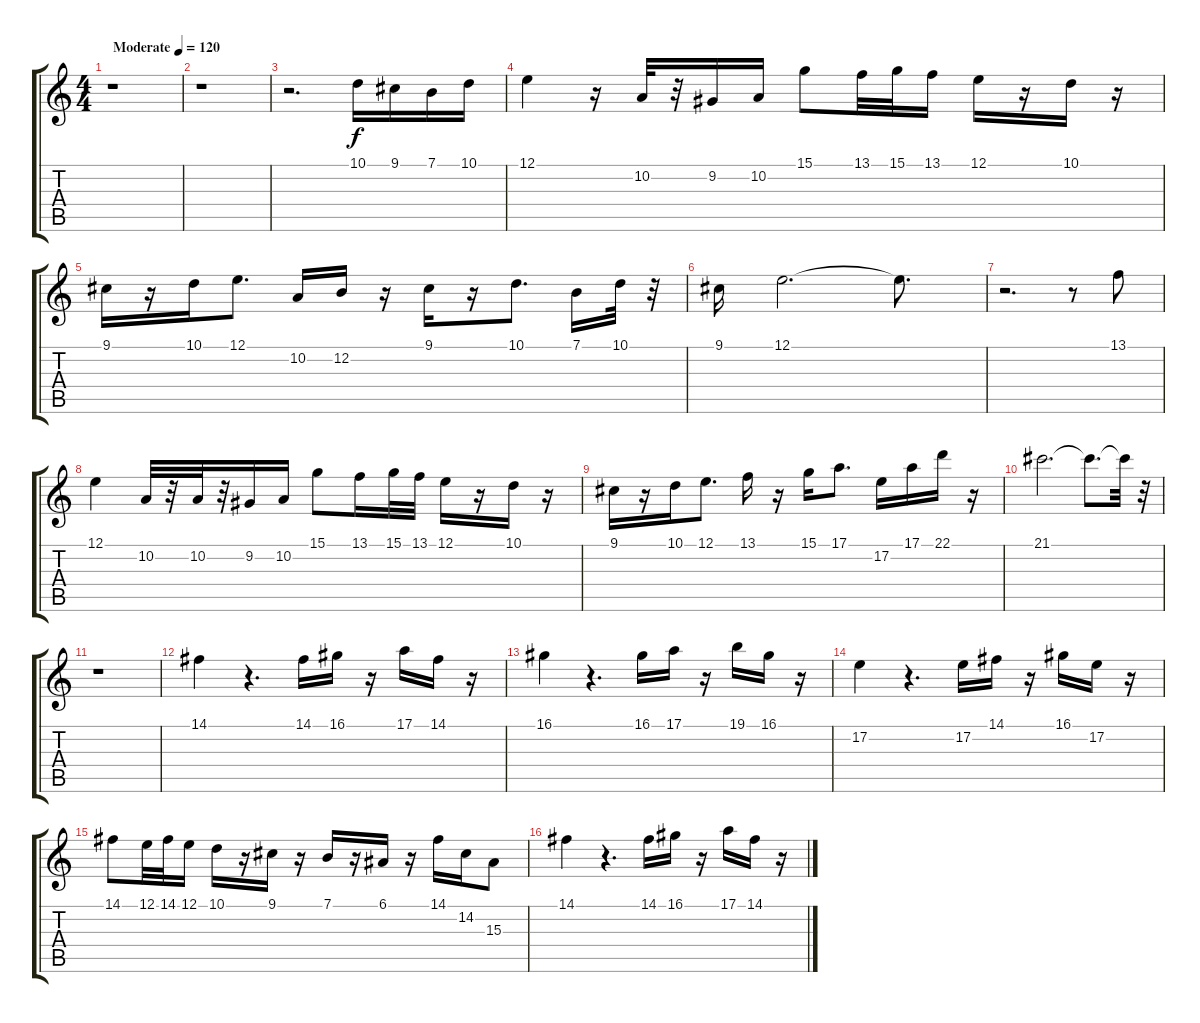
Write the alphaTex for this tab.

\track "" {instrument lead2sawtooth}
\staff {score tabs}
\tuning (E4 B3 G3 D3 A2 E2) {hide}
\ts (4 4)
\tempo (120 "Moderate")
\clef g2
\ks c
r.1{dy f instrument lead2sawtooth} |
r.1 |
r.2{d} 10.1.16 9.1.16 7.1.16 10.1.16 |
12.1.4 r.16 10.2.32 r.32 9.2.16 10.2.16 15.1.8 13.1.32 15.1.32 13.1.16 12.1.16 r.16 10.1.16 r.16 |
9.1.16 r.16 10.1.16 12.1.8{d} 10.2.16 12.2.16 r.16 9.1.16 r.16 10.1.8{d} 7.1.16 10.1.32 r.32 |
9.1.16 12.1.2{d} 12.1{t}.8{d} |
r.2{d} r.8 13.1.8 |
12.1.4 10.2.32 r.32 10.2.32 r.32 9.2.16 10.2.16 15.1.8 13.1.16 15.1.32 13.1.32 12.1.16 r.16 10.1.16 r.16 |
9.1.16 r.16 10.1.16 12.1.8{d} 13.1.16 r.16 15.1.16 17.1.8{d} 17.2.16 17.1.16 22.1.16 r.16 |
21.1.2{d} 21.1{t}.8{d} 21.1{t}.32 r.32 |
r.1 |
14.1.4 r.4{d} 14.1.16 16.1.16 r.16 17.1.16 14.1.16 r.16 |
16.1.4 r.4{d} 16.1.16 17.1.16 r.16 19.1.16 16.1.16 r.16 |
17.2.4 r.4{d} 17.2.16 14.1.16 r.16 16.1.16 17.2.16 r.16 |
14.1.8 12.1.32 14.1.32 12.1.16 10.1.16 r.16 9.1.16 r.16 7.1.16 r.16 6.1.16 r.16 14.1.16 14.2.16 15.3.8 |
14.1.4 r.4{d} 14.1.16 16.1.16 r.16 17.1.16 14.1.16 r.16
